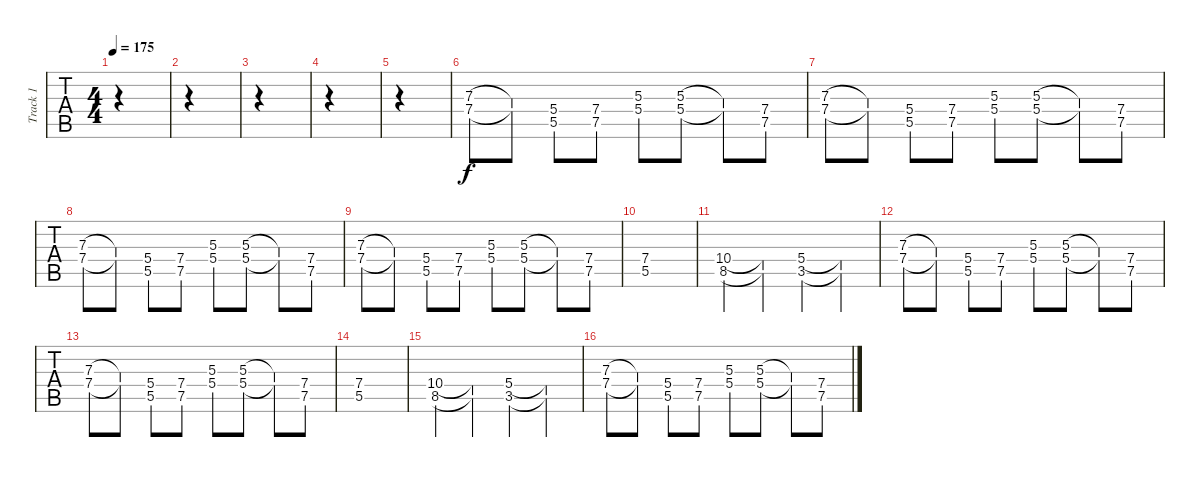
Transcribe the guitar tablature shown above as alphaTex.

\track ("Track 1" "Track 1") {instrument overdrivenguitar}
\staff {tabs}
\tuning (Eb4 Bb3 Gb3 Db3 Ab2 Eb2) {hide}
\ts (4 4)
\tempo 175
\clef g2
\ks c
|
|
|
|
|
(7.3 7.4).8 (7.3{t} 7.4{t}).8 (5.4 5.5).8 (7.4 7.5).8 (5.3 5.4).8 (5.3 5.4).8 (5.3{t} 5.4{t}).8 (7.4 7.5).8 |
(7.3 7.4).8 (7.3{t} 7.4{t}).8 (5.4 5.5).8 (7.4 7.5).8 (5.3 5.4).8 (5.3 5.4).8 (5.3{t} 5.4{t}).8 (7.4 7.5).8 |
(7.3 7.4).8 (7.3{t} 7.4{t}).8 (5.4 5.5).8 (7.4 7.5).8 (5.3 5.4).8 (5.3 5.4).8 (5.3{t} 5.4{t}).8 (7.4 7.5).8 |
(7.3 7.4).8 (7.3{t} 7.4{t}).8 (5.4 5.5).8 (7.4 7.5).8 (5.3 5.4).8 (5.3 5.4).8 (5.3{t} 5.4{t}).8 (7.4 7.5).8 |
(7.4 5.5).1 |
(10.4 8.5).4 (10.4{t} 8.5{t}).4 (5.4 3.5).4 (5.4{t} 3.5{t}).4 |
(7.3 7.4).8 (7.3{t} 7.4{t}).8 (5.4 5.5).8 (7.4 7.5).8 (5.3 5.4).8 (5.3 5.4).8 (5.3{t} 5.4{t}).8 (7.4 7.5).8 |
(7.3 7.4).8 (7.3{t} 7.4{t}).8 (5.4 5.5).8 (7.4 7.5).8 (5.3 5.4).8 (5.3 5.4).8 (5.3{t} 5.4{t}).8 (7.4 7.5).8 |
(7.4 5.5).1 |
(10.4 8.5).4 (10.4{t} 8.5{t}).4 (5.4 3.5).4 (5.4{t} 3.5{t}).4 |
(7.3 7.4).8 (7.3{t} 7.4{t}).8 (5.4 5.5).8 (7.4 7.5).8 (5.3 5.4).8 (5.3 5.4).8 (5.3{t} 5.4{t}).8 (7.4 7.5).8
